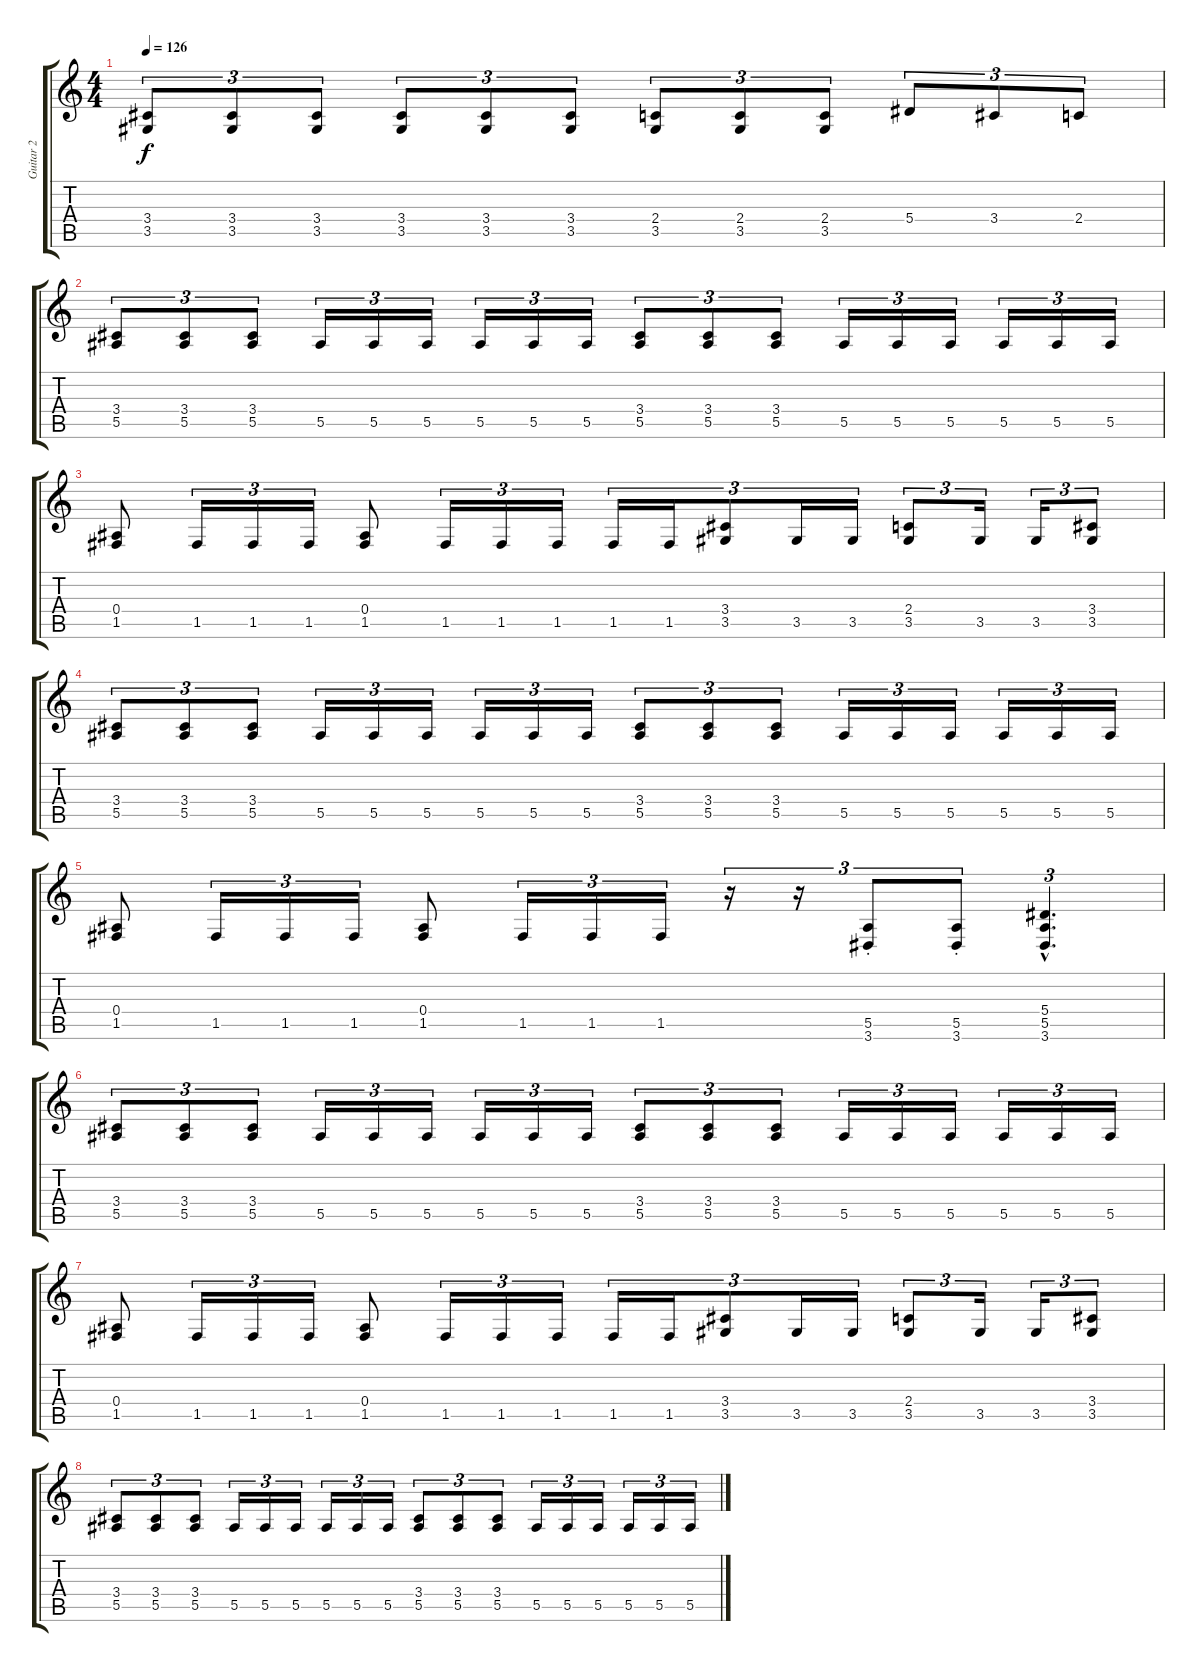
\track ("Guitar 2" "Guitar 2") {instrument distortionguitar}
\staff {score tabs}
\tuning (C4 G3 Eb3 Bb2 F2 C2) {hide}
\ts (4 4)
\tempo 126
\clef g2
\ks c
(3.4 3.5).8{tu (3 2) dy f} (3.4 3.5).8{tu (3 2)} (3.4 3.5).8{tu (3 2)} (3.4 3.5).8{tu (3 2)} (3.4 3.5).8{tu (3 2)} (3.4 3.5).8{tu (3 2)} (2.4 3.5).8{tu (3 2)} (2.4 3.5).8{tu (3 2)} (2.4 3.5).8{tu (3 2)} 5.4.8{tu (3 2)} 3.4.8{tu (3 2)} 2.4.8{tu (3 2)} |
(3.4 5.5).8{tu (3 2)} (3.4 5.5).8{tu (3 2)} (3.4 5.5).8{tu (3 2)} 5.5.16{tu (3 2)} 5.5.16{tu (3 2)} 5.5.16{tu (3 2)} 5.5.16{tu (3 2)} 5.5.16{tu (3 2)} 5.5.16{tu (3 2)} (3.4 5.5).8{tu (3 2)} (3.4 5.5).8{tu (3 2)} (3.4 5.5).8{tu (3 2)} 5.5.16{tu (3 2)} 5.5.16{tu (3 2)} 5.5.16{tu (3 2)} 5.5.16{tu (3 2)} 5.5.16{tu (3 2)} 5.5.16{tu (3 2)} |
(0.4 1.5).8 1.5.16{tu (3 2)} 1.5.16{tu (3 2)} 1.5.16{tu (3 2)} (0.4 1.5).8 1.5.16{tu (3 2)} 1.5.16{tu (3 2)} 1.5.16{tu (3 2)} 1.5.16{tu (3 2)} 1.5.16{tu (3 2)} (3.4 3.5).8{tu (3 2)} 3.5.16{tu (3 2)} 3.5.16{tu (3 2)} (2.4 3.5).8{tu (3 2)} 3.5.16{tu (3 2)} 3.5.16{tu (3 2)} (3.4 3.5).8{tu (3 2)} |
(3.4 5.5).8{tu (3 2)} (3.4 5.5).8{tu (3 2)} (3.4 5.5).8{tu (3 2)} 5.5.16{tu (3 2)} 5.5.16{tu (3 2)} 5.5.16{tu (3 2)} 5.5.16{tu (3 2)} 5.5.16{tu (3 2)} 5.5.16{tu (3 2)} (3.4 5.5).8{tu (3 2)} (3.4 5.5).8{tu (3 2)} (3.4 5.5).8{tu (3 2)} 5.5.16{tu (3 2)} 5.5.16{tu (3 2)} 5.5.16{tu (3 2)} 5.5.16{tu (3 2)} 5.5.16{tu (3 2)} 5.5.16{tu (3 2)} |
(0.4 1.5).8 1.5.16{tu (3 2)} 1.5.16{tu (3 2)} 1.5.16{tu (3 2)} (0.4 1.5).8 1.5.16{tu (3 2)} 1.5.16{tu (3 2)} 1.5.16{tu (3 2)} r.16{tu (3 2)} r.16{tu (3 2)} (5.5{st} 3.6{st}).8{tu (3 2)} (5.5{st} 3.6{st}).8{tu (3 2)} (5.4{hac} 5.5{hac} 3.6{hac}).4{d tu (3 2)} |
(3.4 5.5).8{tu (3 2)} (3.4 5.5).8{tu (3 2)} (3.4 5.5).8{tu (3 2)} 5.5.16{tu (3 2)} 5.5.16{tu (3 2)} 5.5.16{tu (3 2)} 5.5.16{tu (3 2)} 5.5.16{tu (3 2)} 5.5.16{tu (3 2)} (3.4 5.5).8{tu (3 2)} (3.4 5.5).8{tu (3 2)} (3.4 5.5).8{tu (3 2)} 5.5.16{tu (3 2)} 5.5.16{tu (3 2)} 5.5.16{tu (3 2)} 5.5.16{tu (3 2)} 5.5.16{tu (3 2)} 5.5.16{tu (3 2)} |
(0.4 1.5).8 1.5.16{tu (3 2)} 1.5.16{tu (3 2)} 1.5.16{tu (3 2)} (0.4 1.5).8 1.5.16{tu (3 2)} 1.5.16{tu (3 2)} 1.5.16{tu (3 2)} 1.5.16{tu (3 2)} 1.5.16{tu (3 2)} (3.4 3.5).8{tu (3 2)} 3.5.16{tu (3 2)} 3.5.16{tu (3 2)} (2.4 3.5).8{tu (3 2)} 3.5.16{tu (3 2)} 3.5.16{tu (3 2)} (3.4 3.5).8{tu (3 2)} |
(3.4 5.5).8{tu (3 2)} (3.4 5.5).8{tu (3 2)} (3.4 5.5).8{tu (3 2)} 5.5.16{tu (3 2)} 5.5.16{tu (3 2)} 5.5.16{tu (3 2)} 5.5.16{tu (3 2)} 5.5.16{tu (3 2)} 5.5.16{tu (3 2)} (3.4 5.5).8{tu (3 2)} (3.4 5.5).8{tu (3 2)} (3.4 5.5).8{tu (3 2)} 5.5.16{tu (3 2)} 5.5.16{tu (3 2)} 5.5.16{tu (3 2)} 5.5.16{tu (3 2)} 5.5.16{tu (3 2)} 5.5.16{tu (3 2)}
